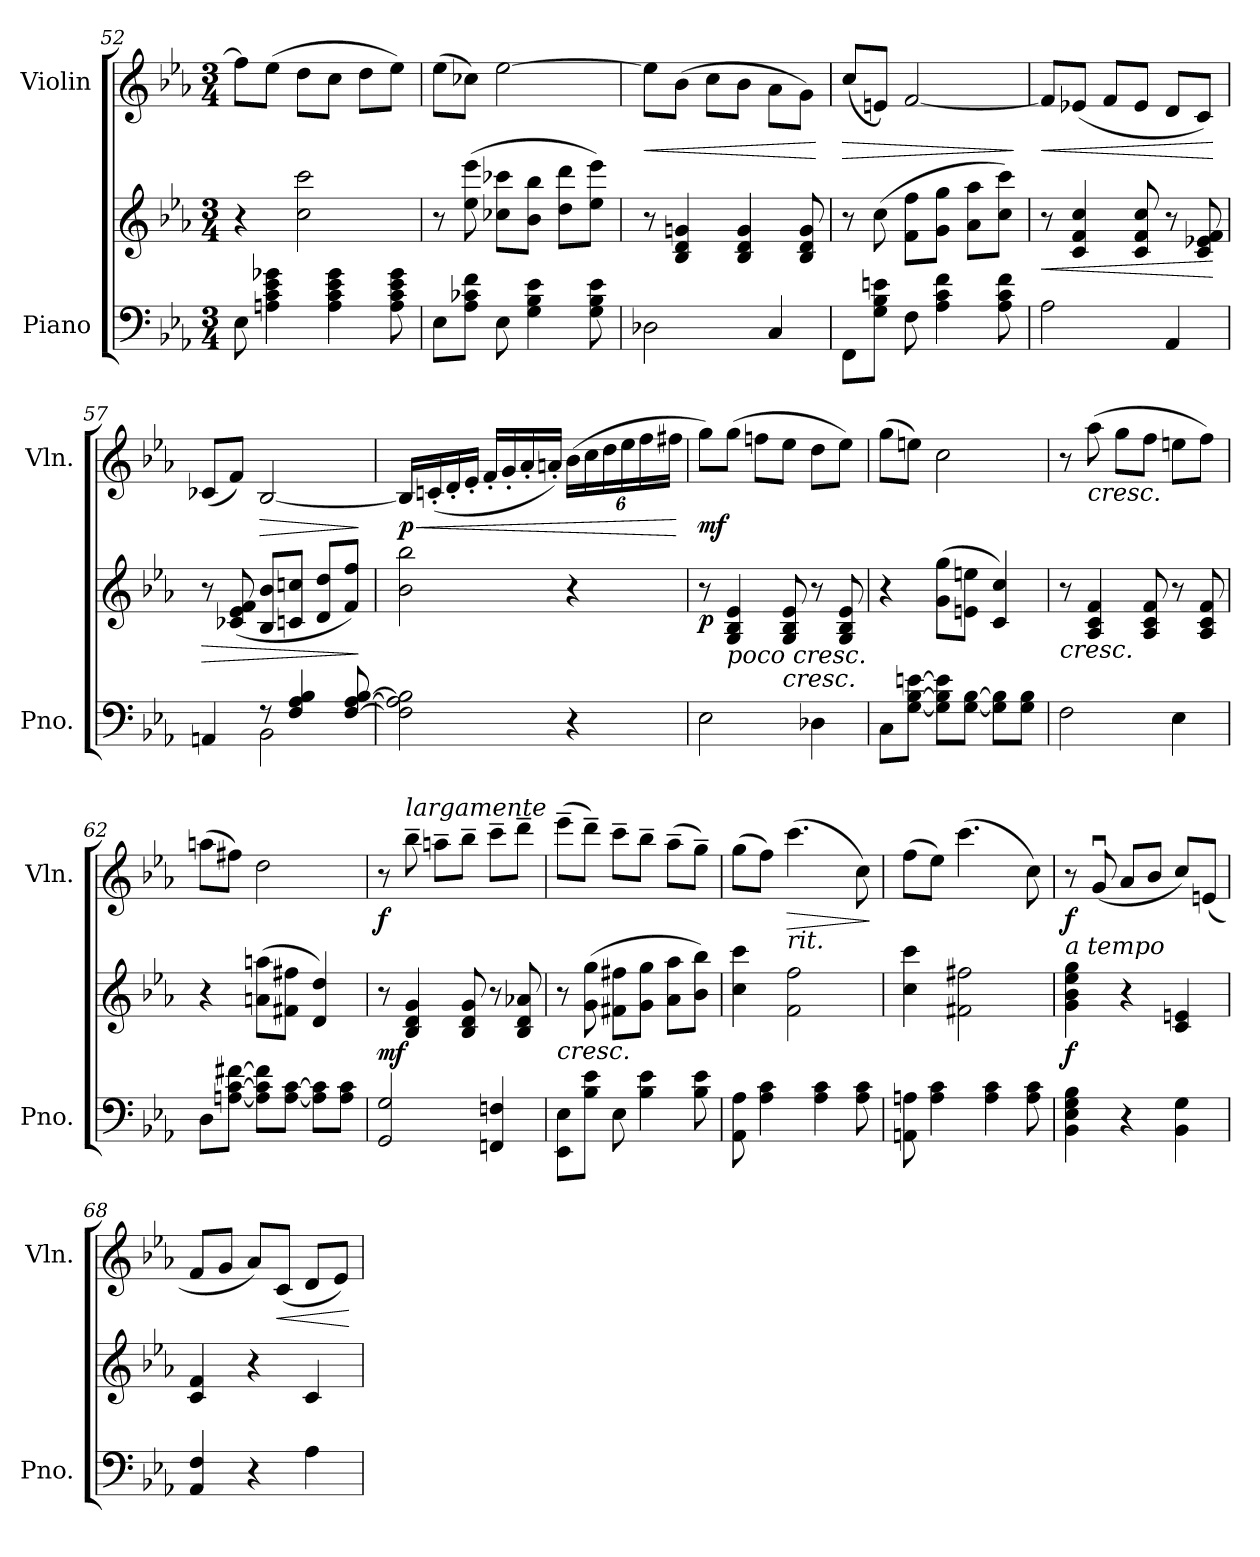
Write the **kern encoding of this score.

**kern	**kern	**dynam	**kern	**dynam
*part2	*part2	*part2	*part1	*part1
*staff3	*staff2	*staff2/3	*staff1	*staff1
*I"Piano	*	*	*I"Violin	*
*I'Pno.	*	*	*I'Vln.	*
*clefF4	*clefG2	*	*clefG2	*
*k[b-e-a-]	*k[b-e-a-]	*	*k[b-e-a-]	*
*M3/4	*M3/4	*	*M3/4	*
=52	=52	=52	=52	=52
8E-\	4r	.	8ff\L]	.
4An\ 4c\ 4e-\ 4g-X\	.	.	(>8ee-\J	.
.	2cc\ 2ccc\	.	8dd\L	.
4A\ 4c\ 4e-\ 4g-\	.	.	8cc\J	.
.	.	.	8dd\L	.
8A\ 8c\ 8e-\ 8g-\	.	.	8ee-\J)	.
=53	=53	=53	=53	=53
8E-\L	8r	.	(>8ee-\L	.
8A-\ 8c-X\ 8f\J	(>8ee-\ 8eee-\	.	8cc-X\J)	.
8E-\	8cc-X\ 8ccc-X\L	.	[2ee-\	.
4G\ 4B-\ 4e-\	8b-\ 8bb-\J	.	.	.
.	8dd\ 8ddd\L	.	.	.
8G\ 8B-\ 8e-\	8ee-\ 8eee-\J)	.	.	.
=54	=54	=54	=54	=54
!	!	!	!	!LO:HP:b
2D-X\	8r	.	8ee-\L]	<
.	4B-/ 4d/ 4gn/	.	(>8b-\J	.
.	.	.	8cc\L	.
.	4B-/ 4d/ 4g/	.	8b-\J	.
4C/	.	.	8a-\L	.
.	8B-/ 8d/ 8g/	.	8g\J)	.
.	.	.	.	[
!!LO:LB:g=z
=55	=55	=55	=55	=55
!	!	!	!	!LO:HP:b
8FF\L	8r	.	(<8cc/L	>
8G\ 8B-\ 8en\J	(>8cc\	.	8en/J)	.
8F\	8f\ 8ff\L	.	[2f/	.
4A-\ 4c\ 4f\	8g\ 8gg\J	.	.	.
.	8a-\ 8aa-\L	.	.	.
8A-\ 8c\ 8f\	8cc\ 8ccc\J)	.	.	.
.	.	.	.	]
=56	=56	=56	=56	=56
!	!	!LO:HP:b	!	!LO:HP:b
2A-\	8r	<	8f/L]	<
.	4c/ 4f/ 4cc/	.	(<8e-X/J	.
.	.	.	8f/L	.
.	8c/ 8f/ 8cc/	.	8e-/J	.
4AA-/	8r	.	8d/L	.
.	8c/ 8e-X/ 8f/	.	8c/J)	.
.	.	[	.	[
=57	=57	=57	=57	=57
*^	*	*	*	*
!	!	!	!LO:HP:b	!	!
4AAn/	4ryy	8r	>	(<8c-X/L	.
.	.	(<8c-X/ 8e-/ 8f/	.	8f/J)	.
!	!	!	!	!	!LO:HP:b
8r	2BB-\	8B-/ 8b-/L	.	[2B-/	>
4F/ 4A-/ 4B-/	.	8cn/ 8ccn/J	.	.	.
.	.	8d/ 8dd/L	.	.	.
[8F/ [8A-/ [8B-/	.	8f/ 8ff/J)	.	.	.
*v	*v	*	*	*	*
.	.	]	.	]
=58	=58	=58	=58	=58
!	!	!	!	!LO:HP:b
!	!	!	!	!LO:DY:n=1:b
2F\] 2A-\] 2B-\]	2b-\ 2bb-\	.	16B-/LL]	< p
.	.	.	(<16cn'/	.
.	.	.	16d'/	.
.	.	.	16e-'/JJ	.
.	.	.	16f'/LL	.
.	.	.	16g'/	.
.	.	.	16a-'/	.
.	.	.	16an'/JJ)	.
*	*	*	*Xbrackettup	*
4r	4r	.	(>24b-\LL	.
.	.	.	24cc\	.
.	.	.	24dd\	.
.	.	.	24ee-\	.
.	.	.	24ff\	.
.	.	.	24ff#X\JJ	.
.	.	.	.	[
!!LO:LB:g=z
=59	=59	=59	=59	=59
!	!	!LO:DY:b	!	!LO:DY:b
2E-\	8r	p	8gg\L)	mf
!	!LO:TX:b:i:t=poco cresc.	!	!	!
.	4G/ 4B-/ 4e-/	.	(>8gg\J	.
.	.	.	8ffn\L	.
!	!LO:TX:b:i:t=cresc.	!	!	!
.	8G/ 8B-/ 8e-/	.	8ee-\J	.
4D-X\	8r	.	8dd\L	.
.	8G/ 8B-/ 8e-/	.	8ee-\J)	.
=60	=60	=60	=60	=60
8C\L	4r	.	(>8gg\L	.
[8G\ [8B-\ [8en\J	.	.	8een\J)	.
8G\] 8B-\] 8e\]L	(>8g\ 8gg\L	.	2cc\	.
[8G\ [8B-\J	8en\ 8een\J	.	.	.
8G\] 8B-\]L	4c/ 4cc/)	.	.	.
8G\ 8B-\J	.	.	.	.
=61	=61	=61	=61	=61
!	!LO:TX:b:i:t=cresc.	!	!	!
2F\	8r	.	8r	.
!	!	!	!LO:TX:b:i:t=cresc.	!
.	4A-/ 4c/ 4f/	.	(>8aa-\	.
.	.	.	8gg\L	.
.	8A-/ 8c/ 8f/	.	8ff\J	.
4E-\	8r	.	8een\L	.
.	8A-/ 8c/ 8f/	.	8ff\J)	.
=62	=62	=62	=62	=62
8D\L	4r	.	(>8aan\L	.
[8An\ [8c\ [8f#X\J	.	.	8ff#X\J)	.
8A\] 8c\] 8f#\]L	(>8an\ 8aan\L	.	2dd\	.
[8A\ [8c\J	8f#X\ 8ff#X\J	.	.	.
8A\] 8c\]L	4d/ 4dd/)	.	.	.
8A\ 8c\J	.	.	.	.
=63	=63	=63	=63	=63
!	!	!LO:DY:b	!	!LO:DY:b
2GG/ 2G/	8r	mf	8r	f
!	!	!	!LO:TX:a:i:t=largamente	!
.	4B-/ 4d/ 4g/	.	8bb-~\	.
.	.	.	8aan~\L	.
.	8B-/ 8d/ 8g/	.	8bb-~\J	.
4FFn/ 4Fn/	8r	.	8ccc~\L	.
.	8B-/ 8d/ 8a-X/	.	8ddd~\J	.
!!LO:PB:g=z
=64	=64	=64	=64	=64
!	!LO:TX:b:i:t=cresc.	!	!	!
8EE-\ 8E-\L	8r	.	(>8eee-~\L	.
8B-\ 8e-\J	(>8g\ 8gg\	.	8ddd~\J)	.
8E-\	8f#X\ 8ff#X\L	.	8ccc~\L	.
4B-\ 4e-\	8g\ 8gg\J	.	8bb-~\J	.
.	8a-\ 8aa-\L	.	(>8aa-~\L	.
8B-\ 8e-\	8b-\ 8bb-\J)	.	8gg~\J)	.
=65	=65	=65	=65	=65
8AA-\ 8A-\	4cc\ 4ccc\	.	(>8gg\L	.
4A-\ 4c\	.	.	8ff\J)	.
*	*	*	*MM72	*
!	!	!	!LO:TX:b:i:t=rit.	!
!	!	!	!	!LO:HP:b
.	2f\ 2ff\	.	(>4.ccc\	>
4A-\ 4c\	.	.	.	.
8A-\ 8c\	.	.	8cc\)	.
.	.	.	.	]
=66	=66	=66	=66	=66
*	*	*	*MM68	*
8AAn\ 8An\	4cc\ 4ccc\	.	(>8ff\L	.
4A\ 4c\	.	.	8ee-\J)	.
.	2f#X\ 2ff#X\	.	(>4.ccc\	.
4A\ 4c\	.	.	.	.
8A\ 8c\	.	.	8cc\)	.
=67	=67	=67	=67	=67
*	*	*	*MM78	*
!	!	!	!LO:TX:b:i:t=a tempo	!
!	!	!LO:DY:b	!	!LO:DY:b
4BB-\ 4E-\ 4G\ 4B-\	4g\ 4b-\ 4ee-\ 4gg\	f	8r	f
.	.	.	(<8gu/	.
4r	4r	.	8a-/L	.
.	.	.	8b-/J	.
4BB-\ 4G\	4c/ 4en/	.	8cc/L)	.
.	.	.	(<8en/J	.
=68	=68	=68	=68	=68
4AA-/ 4F/	4c/ 4f/	.	8f/L	.
.	.	.	8g/J	.
4r	4r	.	8a-/L)	.
!	!	!	!	!LO:HP:b
.	.	.	(<8c/J	<
4A-\	4c/	.	8d/L	.
.	.	.	8e-/J)	.
.	.	.	.	[
=	=	=	=	=
*-	*-	*-	*-	*-
